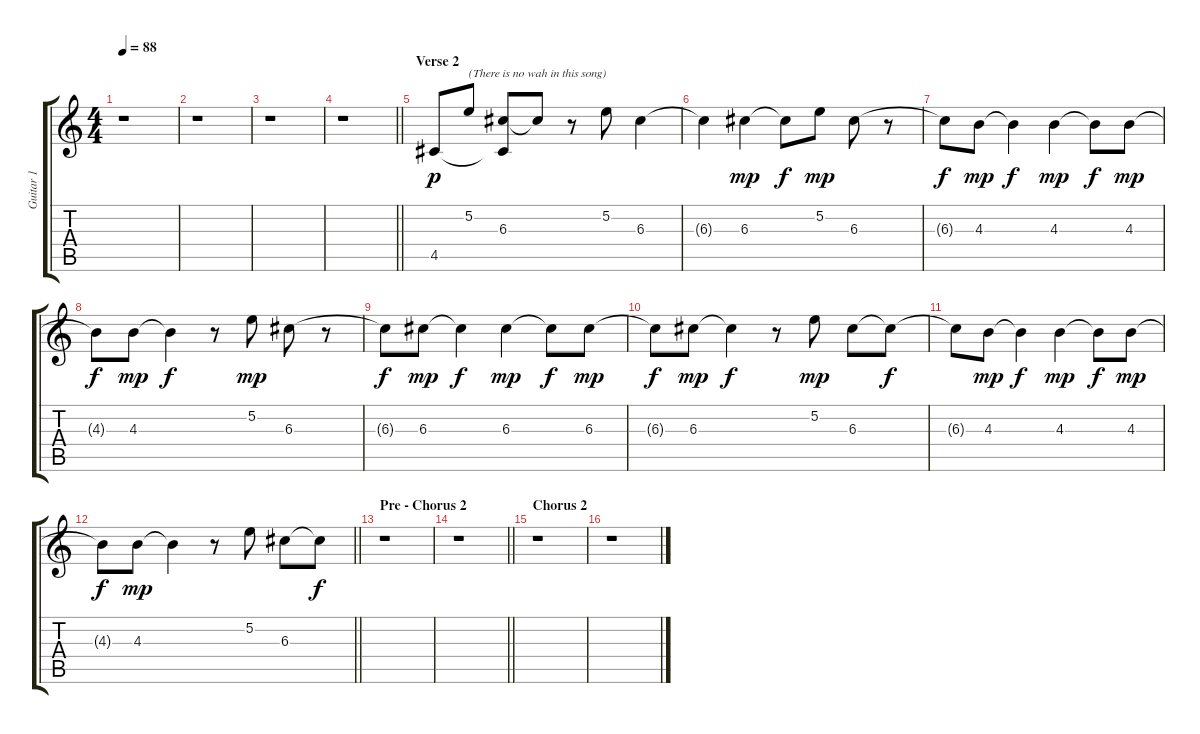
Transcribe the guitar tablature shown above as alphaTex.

\track ("Guitar 1" "Guitar 1") {instrument electricguitarclean}
\staff {score tabs}
\tuning (E4 B3 G3 D3 A2 E2) {hide}
\ts (4 4)
\tempo 88
\clef g2
\ks c
r.1{dy mp} |
r.1 |
r.1 |
\barLineRight lightlight
r.1 |
\section ("" "Verse 2")
4.5.8{dy p} 5.2.8{txt "(There is no wah in this song)"} (6.3 4.5{t}).8 6.3{t}.8 r.8 5.2.8 6.3.4 |
6.3{t}.4 6.3.4{dy mp} 6.3{t}.8{dy f} 5.2.8{dy mp} 6.3.8 r.8 |
6.3{t}.8{dy f} 4.3.8{dy mp} 4.3{t}.4{dy f} 4.3.4{dy mp} 4.3{t}.8{dy f} 4.3.8{dy mp} |
4.3{t}.8{dy f} 4.3.8{dy mp} 4.3{t}.4{dy f} r.8 5.2.8{dy mp} 6.3.8 r.8 |
6.3{t}.8{dy f} 6.3.8{dy mp} 6.3{t}.4{dy f} 6.3.4{dy mp} 6.3{t}.8{dy f} 6.3.8{dy mp} |
6.3{t}.8{dy f} 6.3.8{dy mp} 6.3{t}.4{dy f} r.8 5.2.8{dy mp} 6.3.8 6.3{t}.8{dy f} |
6.3{t}.8 4.3.8{dy mp} 4.3{t}.4{dy f} 4.3.4{dy mp} 4.3{t}.8{dy f} 4.3.8{dy mp} |
\barLineRight lightlight
4.3{t}.8{dy f} 4.3.8{dy mp} 4.3{t}.4 r.8 5.2.8 6.3.8 6.3{t}.8{dy f} |
\section ("" "Pre - Chorus 2")
r.1 |
\barLineRight lightlight
r.1 |
\section ("" "Chorus 2")
r.1 |
r.1
